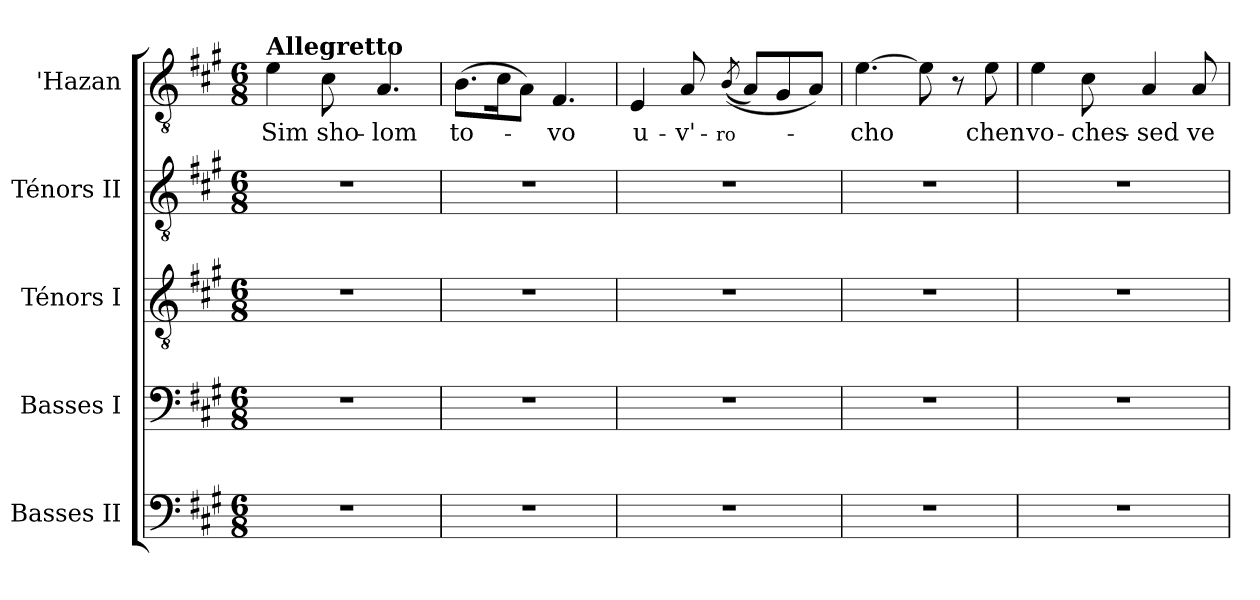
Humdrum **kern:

**kern	**kern	**kern	**kern	**kern	**text
*part5	*part4	*part3	*part2	*part1	*part1
*staff5	*staff4	*staff3	*staff2	*staff1	*staff1
*I"Basses II	*I"Basses I	*I"Ténors I	*I"Ténors II	*I"'Hazan	*
*I'B.	*	*I'T. 1	*I'T. 2	*	*
!!LO:PB:g=z
*clefF4	*clefF4	*clefGv2	*clefGv2	*clefGv2	*
*	*	*ITrd7c12	*ITrd7c12	*ITrd7c12	*
*k[f#c#g#]	*k[f#c#g#]	*k[f#c#g#]	*k[f#c#g#]	*k[f#c#g#]	*
*A:	*A:	*A:	*A:	*A:	*
*M6/8	*M6/8	*M6/8	*M6/8	*M6/8	*
*MM100	*MM100	*MM100	*MM100	*MM100	*
=1	=1	=1	=1	=1	=1
!LO:N:vis=1	!LO:N:vis=1	!LO:N:vis=1	!LO:N:vis=1	!	!
!	!	!	!	!LO:TX:a:B:t=Allegretto	!
!	!	!	!	!	!LO:LY:b:color=#000000
2.r	2.r	2.r	2.r	4Ei\	Sim
!	!	!	!	!	!LO:LY:b:color=#000000
.	.	.	.	8C#i\	sho-
!	!	!	!	!	!LO:LY:b:color=#000000
.	.	.	.	4.AAi/	-lom
=2	=2	=2	=2	=2	=2
!LO:N:vis=1	!LO:N:vis=1	!LO:N:vis=1	!LO:N:vis=1	!	!
!	!	!	!	!	!LO:LY:b:color=#000000
2.r	2.r	2.r	2.r	(8.BBi\L	to-
.	.	.	.	16C#i\k	.
.	.	.	.	8AAi\J)	.
!	!	!	!	!	!LO:LY:b:color=#000000
.	.	.	.	4.FF#i/	-vo
=3	=3	=3	=3	=3	=3
!LO:N:vis=1	!LO:N:vis=1	!LO:N:vis=1	!LO:N:vis=1	!	!
!	!	!	!	!	!LO:LY:b:color=#000000
2.r	2.r	2.r	2.r	4EEi/	u-
!	!	!	!	!	!LO:LY:b:color=#000000
.	.	.	.	8AAi/	-v'-
!	!	!	!	!	!LO:LY:b:color=#000000
.	.	.	.	((8qBBi/	-ro-
.	.	.	.	8AAi/L)	.
.	.	.	.	8GG#i/	.
.	.	.	.	8AAi/J)	.
=4	=4	=4	=4	=4	=4
!LO:N:vis=1	!LO:N:vis=1	!LO:N:vis=1	!LO:N:vis=1	!	!
!	!	!	!	!	!LO:LY:b:color=#000000
2.r	2.r	2.r	2.r	[>4.Ei\	-cho
.	.	.	.	8Ei\]	.
.	.	.	.	8r	.
!	!	!	!	!	!LO:LY:b:color=#000000
.	.	.	.	8Ei\	chen
!!LO:LB:g=z
=5	=5	=5	=5	=5	=5
!LO:N:vis=1	!LO:N:vis=1	!LO:N:vis=1	!LO:N:vis=1	!	!
!	!	!	!	!	!LO:LY:b:color=#000000
2.r	2.r	2.r	2.r	4Ei\	vo-
!	!	!	!	!	!LO:LY:b:color=#000000
.	.	.	.	8C#i\	-ches-
!	!	!	!	!	!LO:LY:b:color=#000000
.	.	.	.	4AAi/	-sed
!	!	!	!	!	!LO:LY:b:color=#000000
.	.	.	.	8AAi/	ve-
=	=	=	=	=	=
*-	*-	*-	*-	*-	*-
